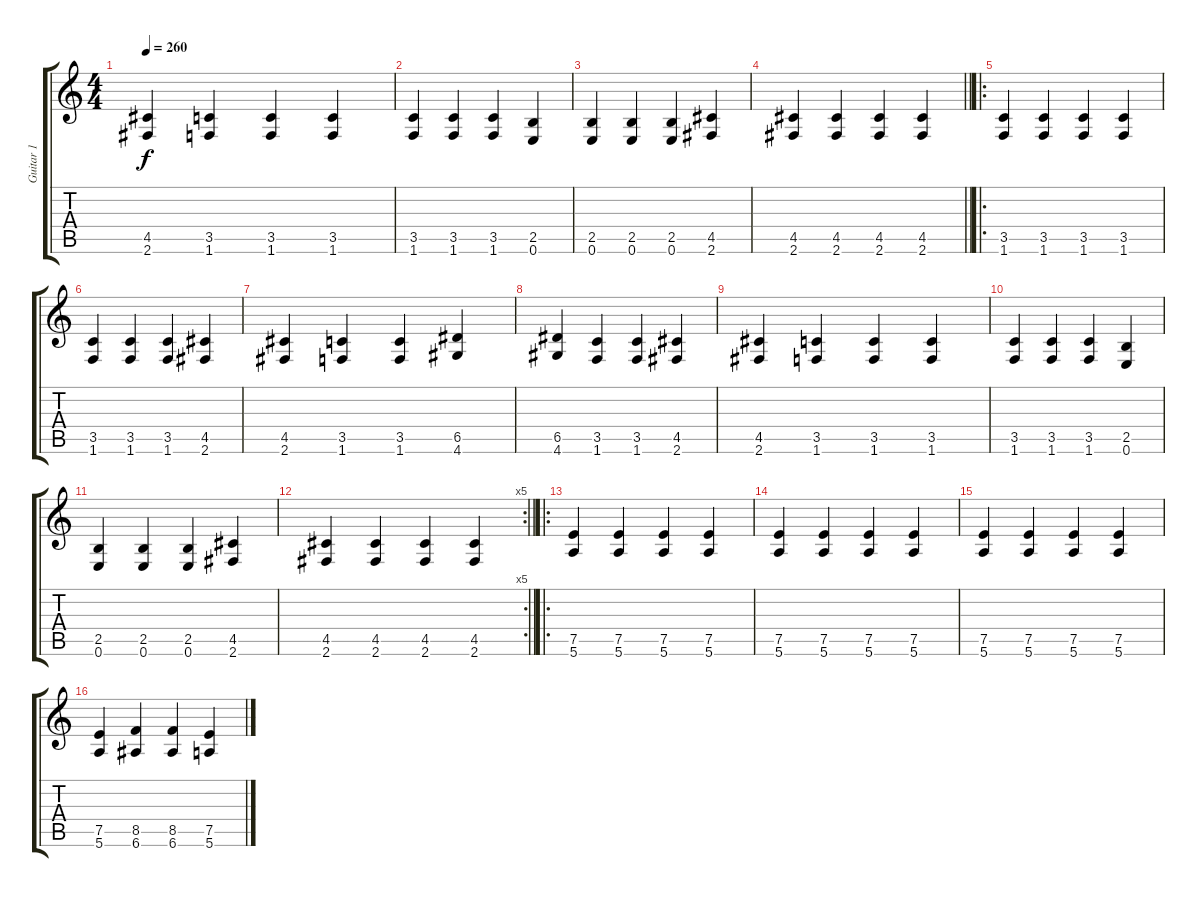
\track ("Guitar 1" "Guitar 1") {instrument distortionguitar}
\staff {score tabs}
\tuning (E4 B3 G3 D3 A2 E2) {hide}
\ts (4 4)
\tempo 260
\clef g2
\ks c
(4.5 2.6).4{dy f} (3.5 1.6).4 (3.5 1.6).4 (3.5 1.6).4 |
(3.5 1.6).4 (3.5 1.6).4 (3.5 1.6).4 (2.5 0.6).4 |
(2.5 0.6).4 (2.5 0.6).4 (2.5 0.6).4 (4.5 2.6).4 |
\barLineRight lightlight
(4.5 2.6).4 (4.5 2.6).4 (4.5 2.6).4 (4.5 2.6).4 |
\ro
\section ("" "")
(3.5 1.6).4 (3.5 1.6).4 (3.5 1.6).4 (3.5 1.6).4 |
(3.5 1.6).4 (3.5 1.6).4 (3.5 1.6).4 (4.5 2.6).4 |
(4.5 2.6).4 (3.5 1.6).4 (3.5 1.6).4 (6.5 4.6).4 |
(6.5 4.6).4 (3.5 1.6).4 (3.5 1.6).4 (4.5 2.6).4 |
(4.5 2.6).4 (3.5 1.6).4 (3.5 1.6).4 (3.5 1.6).4 |
(3.5 1.6).4 (3.5 1.6).4 (3.5 1.6).4 (2.5 0.6).4 |
(2.5 0.6).4 (2.5 0.6).4 (2.5 0.6).4 (4.5 2.6).4 |
\rc 5
\barLineRight lightlight
(4.5 2.6).4 (4.5 2.6).4 (4.5 2.6).4 (4.5 2.6).4 |
\ro
\section ("" "")
(7.5 5.6).4 (7.5 5.6).4 (7.5 5.6).4 (7.5 5.6).4 |
(7.5 5.6).4 (7.5 5.6).4 (7.5 5.6).4 (7.5 5.6).4 |
(7.5 5.6).4 (7.5 5.6).4 (7.5 5.6).4 (7.5 5.6).4 |
(7.5 5.6).4 (8.5 6.6).4 (8.5 6.6).4 (7.5 5.6).4
